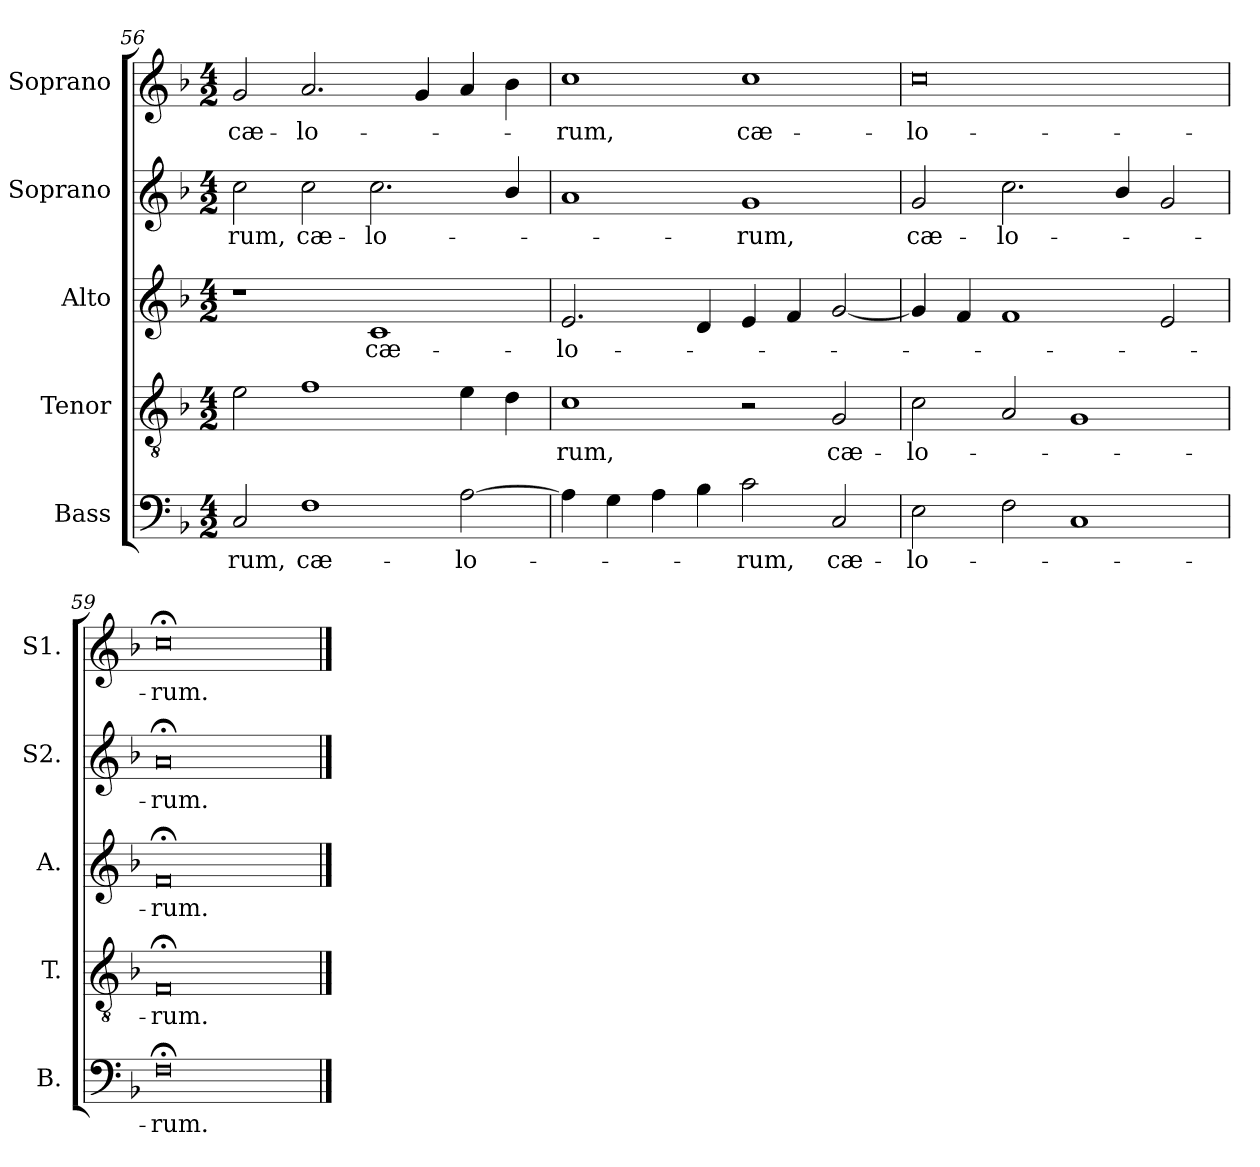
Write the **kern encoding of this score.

**kern	**text	**kern	**text	**kern	**text	**kern	**text	**kern	**text
*part5	*part5	*part4	*part4	*part3	*part3	*part2	*part2	*part1	*part1
*staff5	*staff5	*staff4	*staff4	*staff3	*staff3	*staff2	*staff2	*staff1	*staff1
*I"Bass	*	*I"Tenor	*	*I"Alto	*	*I"Soprano	*	*I"Soprano	*
*I'B.	*	*I'T.	*	*I'A.	*	*I'S2.	*	*I'S1.	*
*clefF4	*	*clefGv2	*	*clefG2	*	*clefG2	*	*clefG2	*
*	*	*ITrd7c12	*	*	*	*	*	*	*
*k[b-]	*	*k[b-]	*	*k[b-]	*	*k[b-]	*	*k[b-]	*
*F:	*	*F:	*	*F:	*	*F:	*	*F:	*
*M4/2	*	*M4/2	*	*M4/2	*	*M4/2	*	*M4/2	*
=56	=56	=56	=56	=56	=56	=56	=56	=56	=56
!	!LO:LY:b:color=#000000	!	!	!	!	!	!	!	!
!	!	!	!	!	!	!	!LO:LY:b:color=#000000	!	!
!	!	!	!	!	!	!	!	!	!LO:LY:b:color=#000000
2Ci/	-rum,	2Ei\	.	1r	.	2cci\	-rum,	2gi/	cæ-
!	!LO:LY:b:color=#000000	!	!	!	!	!	!	!	!
!	!	!	!	!	!	!	!LO:LY:b:color=#000000	!	!
!	!	!	!	!	!	!	!	!	!LO:LY:b:color=#000000
1Fi	cæ-	1Fi	.	.	.	2cci\	cæ-	2.ai/	-lo-
!	!	!	!	!	!LO:LY:b:color=#000000	!	!	!	!
!	!	!	!	!	!	!	!LO:LY:b:color=#000000	!	!
.	.	.	.	1ci	cæ-	2.cci\	-lo-	.	.
.	.	.	.	.	.	.	.	4gi/	.
!	!LO:LY:b:color=#000000	!	!	!	!	!	!	!	!
[2Ai\	-lo-	4Ei\	.	.	.	.	.	4ai/	.
.	.	4Di\	.	.	.	4b-i/	.	4b-i\	.
=57	=57	=57	=57	=57	=57	=57	=57	=57	=57
!	!	!	!LO:LY:b:color=#000000	!	!	!	!	!	!
!	!	!	!	!	!LO:LY:b:color=#000000	!	!	!	!
!	!	!	!	!	!	!	!	!	!LO:LY:b:color=#000000
4Ai\]	.	1Ci	-rum,	2.ei/	-lo-	1ai	.	1cci	-rum,
4Gi\	.	.	.	.	.	.	.	.	.
4Ai\	.	.	.	.	.	.	.	.	.
4B-i\	.	.	.	4di/	.	.	.	.	.
!	!LO:LY:b:color=#000000	!	!	!	!	!	!	!	!
!	!	!	!	!	!	!	!LO:LY:b:color=#000000	!	!
!	!	!	!	!	!	!	!	!	!LO:LY:b:color=#000000
2ci\	-rum,	2r	.	4ei/	.	1gi	-rum,	1cci	cæ-
.	.	.	.	4fi/	.	.	.	.	.
!	!LO:LY:b:color=#000000	!	!	!	!	!	!	!	!
!	!	!	!LO:LY:b:color=#000000	!	!	!	!	!	!
2Ci/	cæ-	2GGi/	cæ-	[2gi/	.	.	.	.	.
=58	=58	=58	=58	=58	=58	=58	=58	=58	=58
!	!LO:LY:b:color=#000000	!	!	!	!	!	!	!	!
!	!	!	!LO:LY:b:color=#000000	!	!	!	!	!	!
!	!	!	!	!	!	!	!LO:LY:b:color=#000000	!	!
!	!	!	!	!	!	!	!	!	!LO:LY:b:color=#000000
2Ei\	-lo-	2Ci\	-lo-	4gi/]	.	2gi/	cæ-	0cci	-lo-
.	.	.	.	4fi/	.	.	.	.	.
!	!	!	!	!	!	!	!LO:LY:b:color=#000000	!	!
2Fi\	.	2AAi/	.	1fi	.	2.cci\	-lo-	.	.
1Ci	.	1GGi	.	.	.	.	.	.	.
.	.	.	.	.	.	4b-i/	.	.	.
.	.	.	.	2ei/	.	2gi/	.	.	.
=59	=59	=59	=59	=59	=59	=59	=59	=59	=59
!	!LO:LY:b:color=#000000	!	!	!	!	!	!	!	!
!	!	!	!LO:LY:b:color=#000000	!	!	!	!	!	!
!	!	!	!	!	!LO:LY:b:color=#000000	!	!	!	!
!	!	!	!	!	!	!	!LO:LY:b:color=#000000	!	!
!	!	!	!	!	!	!	!	!	!LO:LY:b:color=#000000
0F;i	-rum.	0FF;i	-rum.	0f;i	-rum.	0a;i	-rum.	0cc;i	-rum.
==	==	==	==	==	==	==	==	==	==
*-	*-	*-	*-	*-	*-	*-	*-	*-	*-
